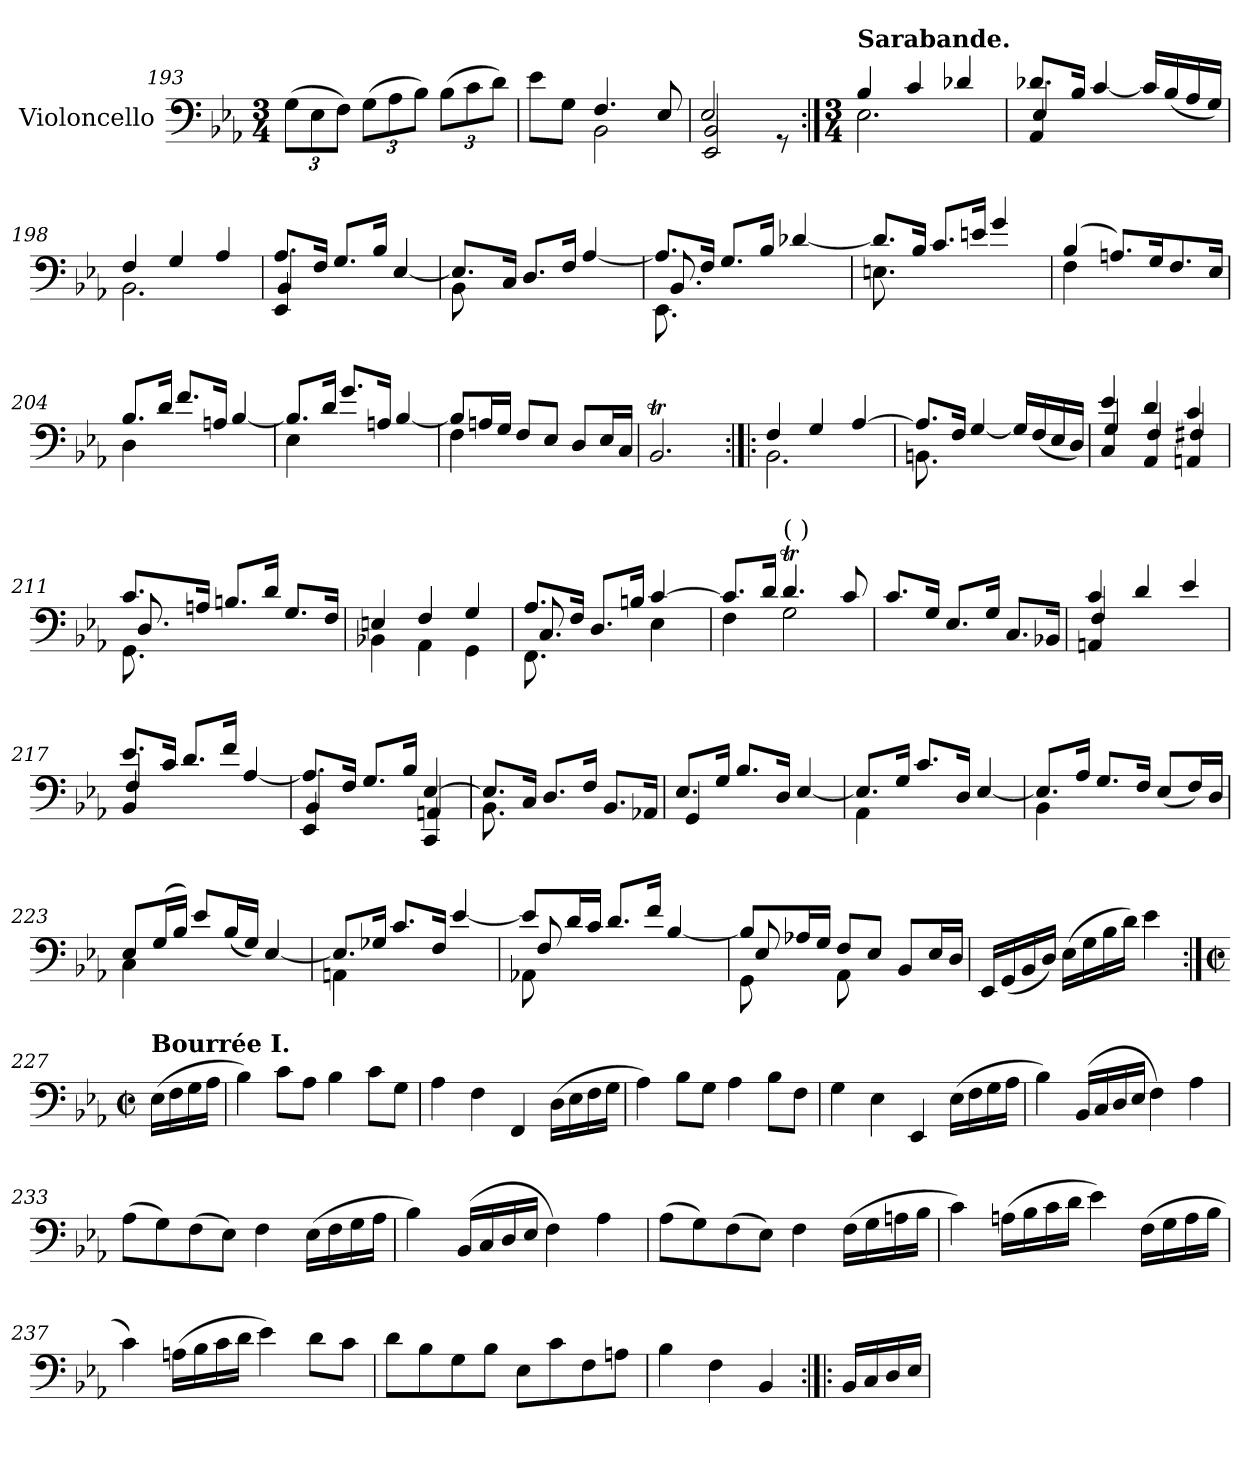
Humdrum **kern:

**kern
*part1
*staff1
*I"Violoncello
*I'Vc.
*clefF4
*k[b-e-a-]
*M3/4
*Xbrackettup
=193
(>12G\L
12E-\
12F\J)
(>12G\L
12A-\
12B-\J)
(>12B-\L
12c\
12d\J)
!!LO:LB:g=z
=194
*^
8e-\L	4ryy
8G\J	.
4.F/	2BB-\
8E-/	.
=195	=195
*	*^
2E-/	2EE-/	2BB-/
8rGG	8ryy	8ryy
*v	*v	*v
=196:|!
*M3/4
*MM56
*^
*	*^
!LO:TX:a:B:t=Sarabande.	!	!
*	*v	*v
4B-/	2.E-\
4c/	.
4d-X/	.
=197	=197
*	*^
8.d-X/L	4AA-/	4E-/
16B-/Jk	.	.
[4c/	2ryy	2ryy
16c/LL]	.	.
(<16B-/	.	.
16A-/	.	.
16G/JJ)	.	.
*	*v	*v
=198	=198
4F/	2.BB-\
4G/	.
4A-/	.
=199	=199
*	*^
8.A-/L	4EE-/	4BB-/
16F/Jk	.	.
8.G/L	2ryy	2ryy
16B-/Jk	.	.
[4E-/	.	.
*	*v	*v
!!LO:LB:g=z
=200	=200
8.E-/L]	8BB-\
.	2ryy
16C/Jk	.
8.D/L	.
16F/Jk	.
[4A-/	.
.	8ryy
=201	=201
*	*^
8.A-/L]	8.EE-\	8.BB-/
16F/Jk	2ryy	2ryy
8.G/L	.	.
16B-/Jk	.	.
[4d-X/	.	.
.	16ryy	16ryy
*	*v	*v
=202	=202
8.d-/L]	8.En\
16B-/Jk	2ryy
8.c/L	.
16en/Jk	.
4g/	.
.	16ryy
=203	=203
(>4B-/	4F\
8.An/L)	2ryy
16G/K	.
8.F/	.
16E-/Jk	.
=204	=204
8.B-/L	4D\
16d/Jk	.
8.f/L	2ryy
16An/Jk	.
[4B-/	.
!!LO:LB:g=z	!!
=205	=205
8.B-/L]	4E-\
16d/Jk	.
8.g/L	2ryy
16An/Jk	.
[4B-/	.
=206	=206
8B-/L]	4F\
16An/L	.
16G/JJ	.
8F/L	2ryy
8E-/J	.
8D/L	.
16E-/L	.
16C/JJ	.
*v	*v
=207
2.BB-T/
=208:|!|:
*^
4F/	2.BB-\
4G/	.
[4A-/	.
=209	=209
8.A-/L]	8.BBn\
16F/Jk	2ryy
[4G/	.
16G/LL]	.
(<16F/	.
16E-/	.
16D/JJ)	16ryy
=210	=210
*	*^
4e-/	4C/	4G/
4d/	4AA-/	4F/
4c/	4AAn/	4F#X/
!!LO:LB:g=z	!!	!!
=211	=211	=211
8.c/L	8.GG\	8.D/
16An/Jk	2ryy	2ryy
8.Bn/L	.	.
16d/Jk	.	.
8.G/L	.	.
16F/Jk	16ryy	16ryy
*	*v	*v
=212	=212
4En/	4BB-X\
4F/	4AA-\
4G/	4GG\
=213	=213
*	*^
8.A-/L	8.FF\	8.C/
16F/Jk	16ryy	2ryy
8.D/L	8.ryy@	.
16Bn/Jk	16ryy@	.
[4c/	4E-\	.
.	.	16ryy
*	*v	*v
=214	=214
8.c/L]	4F\
16d/Jk	.
!LO:TX:a:t=(    )	!
4.dt/	2G\
8c/	.
*v	*v
=215
8.c/L
16G/Jk
8.E-/L
16G/Jk
8.C/L
16BB-X/Jk
=216
*^
*	*^
4c/	4AAn/	4F/
4d/	2ryy	2ryy
4e-/	.	.
!!LO:LB:g=z	!!	!!
=217	=217	=217
8.e-/L	4BB-/	4F/
16c/Jk	.	.
8.d/L	2ryy	2ryy
16f/Jk	.	.
[4A-/	.	.
=218	=218	=218
8.A-/L]	4EE-/	4BB-/
16F/Jk	.	.
8.G/L	4ryy	4ryy
16B-/Jk	.	.
[4E-/	4CC/	4AAn/
*	*v	*v
=219	=219
8.E-/L]	8.BB-\
16C/Jk	2ryy
8.D/L	.
16F/Jk	.
8.BB-/L	.
16AA-X/Jk	16ryy
=220	=220
8.E-/L	4GG/
16G/Jk	.
8.B-/L	2ryy
16D/Jk	.
[4E-/	.
=221	=221
8.E-/L]	4AA-\
16G/Jk	.
8.c/L	2ryy
16D/Jk	.
[4E-/	.
!!LO:LB:g=z	!!
=222	=222
8.E-/L]	4BB-\
16A-/Jk	.
8.G/L	2ryy
16F/Jk	.
(<8E-/L	.
16F/L)	.
16D/JJ	.
=223	=223
8E-/L	4C\
(>16G/L	.
16B-/JJ)	.
8e-/L	2ryy
(<16B-/L	.
16G/JJ)	.
[4E-/	.
=224	=224
8.E-/L]	4AAn\
16G-X/Jk	.
8.c/L	2ryy
16F/Jk	.
[4e-/	.
=225	=225
*	*^
8e-/L]	8AA-X\	8F/
16d/L	2ryy	2ryy
16c/JJ	.	.
8.d/L	.	.
16f/Jk	.	.
[4B-/	.	.
.	8ryy	8ryy
=226	=226	=226
8B-/L]	8GG\	8E-/
16A-X/L	8ryy	2ryy
16G/JJ	.	.
8F/L	8AA-\	.
8E-/J	4.ryy	.
8BB-/L	.	.
16E-/L	.	8ryy
16D/JJ	.	.
*v	*v	*v
!!LO:PB:g=z
=227
16EE-/LL
(<16GG/
16BB-/
16D/JJ)
(>16E-\LL
16G\
16B-\
16d\JJ)
4e-\
=227X5:|!
*M2/2
*met(c|)
*MM120
!LO:TX:a:B:t=Bourrée I.
(>16E-\LL
16F\
16G\
16A-\JJ
=228
4B-\)
8c\L
8A-\J
4B-\
8c\L
8G\J
=229
4A-\
4F\
4FF/
(>16D\LL
16E-\
16F\
16G\JJ
=230
4A-\)
8B-\L
8G\J
4A-\
8B-\L
8F\J
!!LO:LB:g=z
=231
4G\
4E-\
4EE-/
(>16E-\LL
16F\
16G\
16A-\JJ
=232
4B-\)
(>16BB-/LL
16C/
16D/
16E-/JJ
4F\)
4A-\
=233
(>8A-\L
8G\)
(>8F\
8E-\J)
4F\
(>16E-\LL
16F\
16G\
16A-\JJ
=234
4B-\)
(>16BB-/LL
16C/
16D/
16E-/JJ
4F\)
4A-\
!!LO:LB:g=z
=235
(>8A-\L
8G\)
(>8F\
8E-\J)
4F\
(>16F\LL
16G\
16An\
16B-\JJ
=236
4c\)
(>16An\LL
16B-\
16c\
16d\JJ
4e-\)
(>16F\LL
16G\
16A\
16B-\JJ
=237
4c\)
(>16An\LL
16B-\
16c\
16d\JJ
4e-\)
8d\L
8c\J
=238
8d\L
8B-\
8G\
8B-\J
8E-\L
8c\
8F\
8An\J
!!LO:LB:g=z
=239
4B-\
4F\
4BB-/
=239X6:|!|:
16BB-/LL
16C/
16D/
16E-/JJ
=
*-
